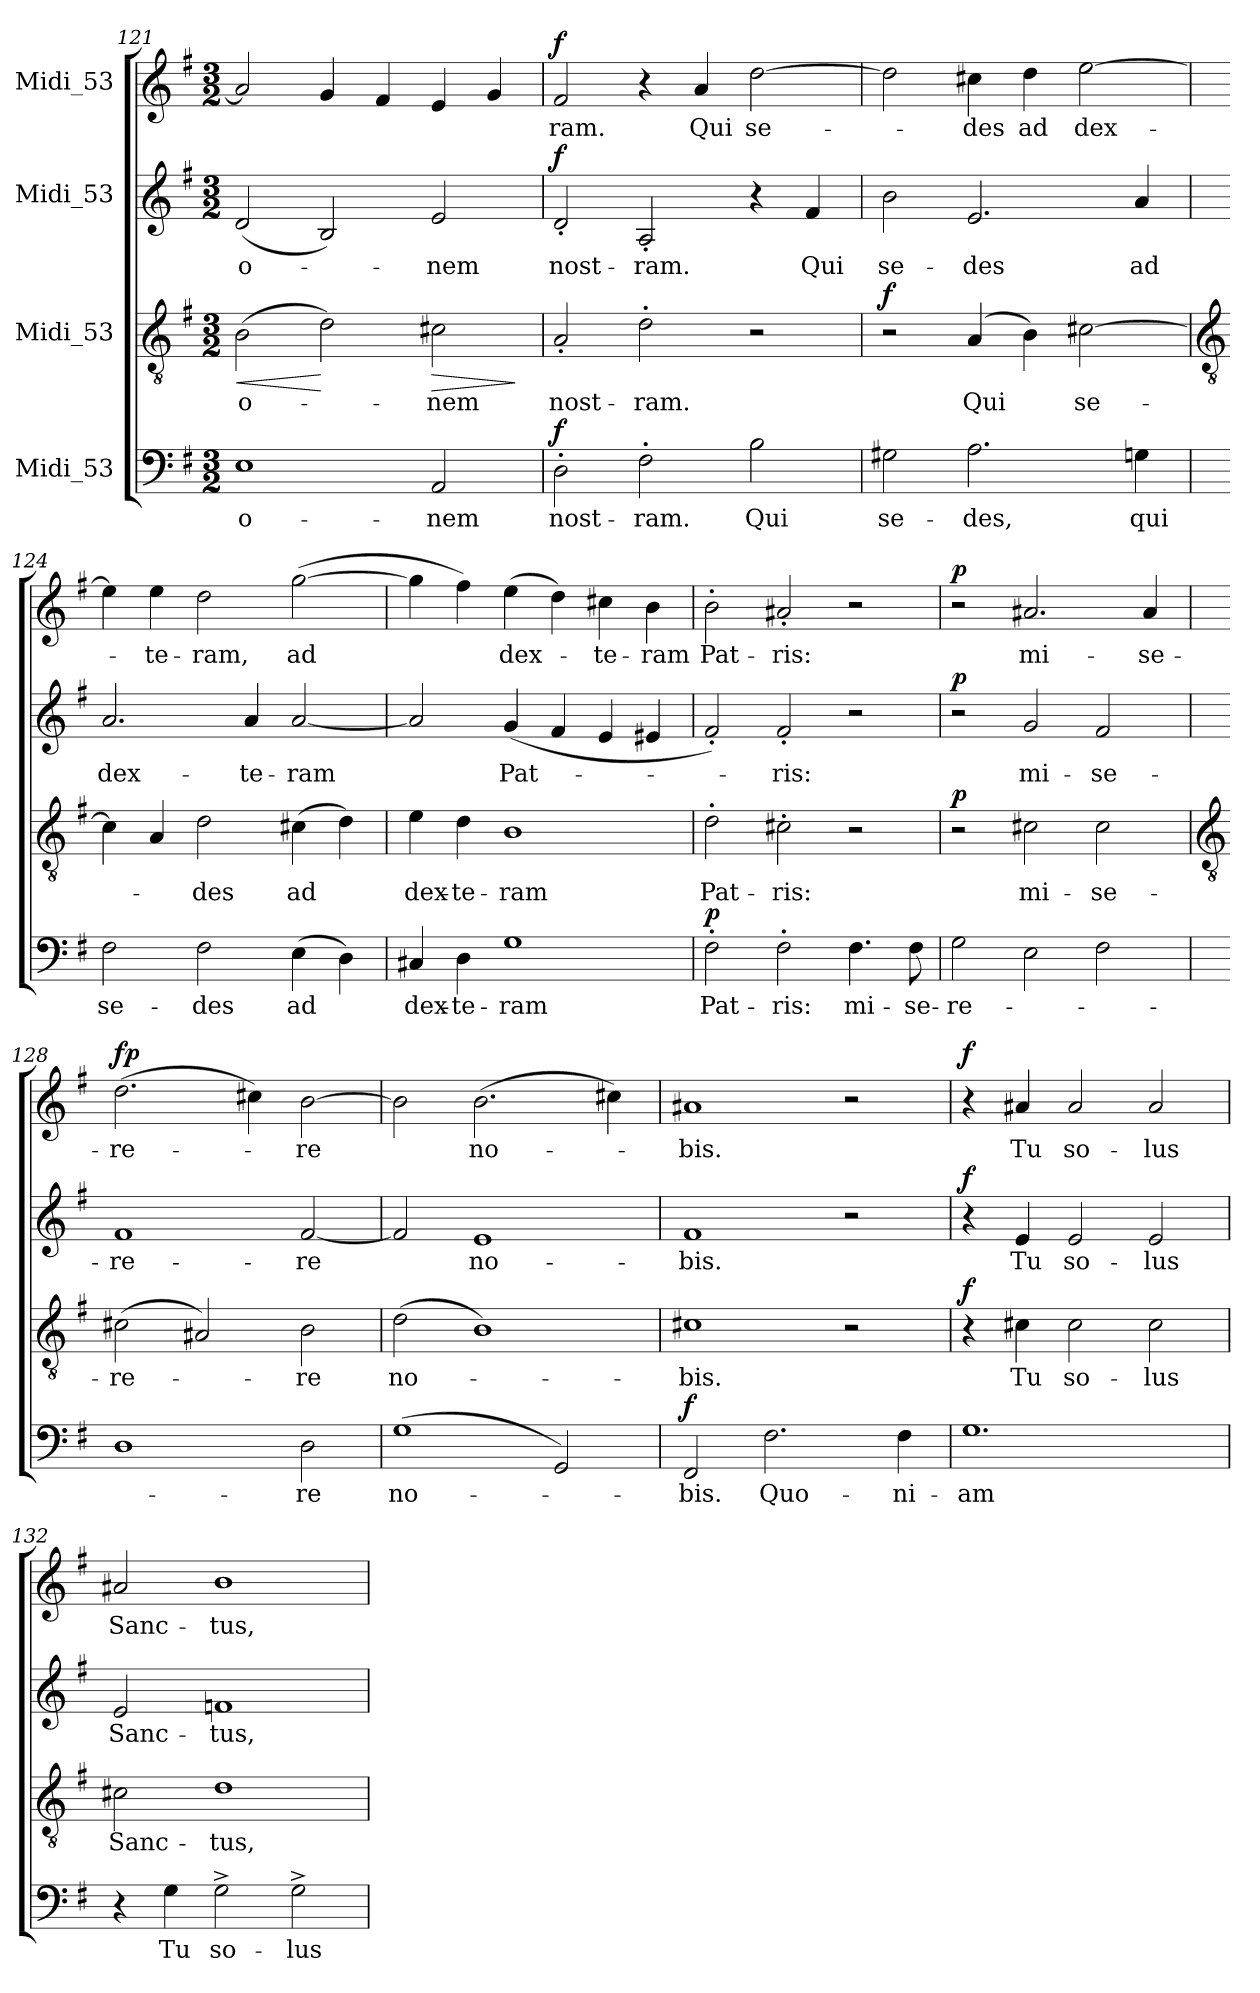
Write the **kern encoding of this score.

**kern	**text	**dynam	**kern	**text	**dynam	**kern	**text	**dynam	**kern	**text	**dynam
*part4	*part4	*part4	*part3	*part3	*part3	*part2	*part2	*part2	*part1	*part1	*part1
*staff4	*staff4	*staff4	*staff3	*staff3	*staff3	*staff2	*staff2	*staff2	*staff1	*staff1	*staff1
*I"Midi_53	*	*	*I"Midi_53	*	*	*I"Midi_53	*	*	*I"Midi_53	*	*
*clefF4	*	*	*clefGv2	*	*	*clefG2	*	*	*clefG2	*	*
*k[f#]	*	*	*k[f#]	*	*	*k[f#]	*	*	*k[f#]	*	*
*G:	*	*	*G:	*	*	*G:	*	*	*G:	*	*
*M3/2	*	*	*M3/2	*	*	*M3/2	*	*	*M3/2	*	*
=121	=121	=121	=121	=121	=121	=121	=121	=121	=121	=121	=121
!	!LO:LY:b	!	!	!LO:LY:b	!LO:HP:b	!	!LO:LY:b	!	!	!	!
1E	-o-	.	(>2B\	-o-	<	(<2d/	-o-	.	2a/]	.	.
.	.	.	2d\)	.	[	2B/)	.	.	4g/	.	.
.	.	.	.	.	.	.	.	.	4f#/	.	.
!	!LO:LY:b	!	!	!LO:LY:b	!LO:HP:b	!	!LO:LY:b	!	!	!	!
2AA/	-nem	.	2c#X\	-nem	>	2e/	-nem	.	4e/	.	.
.	.	.	.	.	.	.	.	.	4g/	.	.
.	.	.	.	.	]	.	.	.	.	.	.
=122	=122	=122	=122	=122	=122	=122	=122	=122	=122	=122	=122
!	!LO:LY:b	!LO:DY:a	!	!LO:LY:b	!	!	!LO:LY:b	!LO:DY:a	!	!LO:LY:b	!LO:DY:a
2D'\	nost-	f	2A'/	nost-	.	2d'/	nost-	f	2f#/	-ram.	f
!	!LO:LY:b	!	!	!LO:LY:b	!	!	!LO:LY:b	!	!	!	!
2F#'\	-ram.	.	2d'\	-ram.	.	2A'/	-ram.	.	4r	.	.
!	!	!	!	!	!	!	!	!	!	!LO:LY:b	!
.	.	.	.	.	.	.	.	.	4a/	Qui	.
!	!LO:LY:b	!	!	!	!	!	!	!	!	!LO:LY:b	!
2B\	Qui	.	2r	.	.	4r	.	.	[2dd\	se-	.
!	!	!	!	!	!	!	!LO:LY:b	!	!	!	!
.	.	.	.	.	.	4f#/	Qui	.	.	.	.
=123	=123	=123	=123	=123	=123	=123	=123	=123	=123	=123	=123
!	!LO:LY:b	!	!	!	!LO:DY:a	!	!LO:LY:b	!	!	!	!
2G#X\	se-	.	2r	.	f	2b\	se-	.	2dd\]	.	.
!	!LO:LY:b	!	!	!LO:LY:b	!	!	!LO:LY:b	!	!	!LO:LY:b	!
2.A\	-des,	.	(<4A/	Qui	.	2.e/	-des	.	4cc#X\	-des	.
!	!	!	!	!	!	!	!	!	!	!LO:LY:b	!
.	.	.	4B\)	.	.	.	.	.	4dd\	ad	.
!	!	!	!	!LO:LY:b	!	!	!	!	!	!LO:LY:b	!
.	.	.	[2c#X\	se-	.	.	.	.	[2ee\	dex-	.
!	!LO:LY:b	!	!	!	!	!	!LO:LY:b	!	!	!	!
4Gn\	qui	.	.	.	.	4a/	ad	.	.	.	.
!!LO:LB:g=z
=124	=124	=124	=124	=124	=124	=124	=124	=124	=124	=124	=124
*	*	*	*clefGv2	*	*	*	*	*	*	*	*
!	!LO:LY:b	!	!	!	!	!	!LO:LY:b	!	!	!	!
2F#\	se-	.	4c#\]	.	.	2.a/	dex-	.	4ee\]	.	.
!	!	!	!	!	!	!	!	!	!	!LO:LY:b	!
.	.	.	4A/	.	.	.	.	.	4ee\	-te-	.
!	!LO:LY:b	!	!	!LO:LY:b	!	!	!	!	!	!LO:LY:b	!
2F#\	-des	.	2d\	-des	.	.	.	.	2dd\	-ram,	.
!	!	!	!	!	!	!	!LO:LY:b	!	!	!	!
.	.	.	.	.	.	4a/	-te-	.	.	.	.
!	!LO:LY:b	!	!	!LO:LY:b	!	!	!LO:LY:b	!	!	!LO:LY:b	!
(>4E\	ad	.	(>4c#X\	ad	.	[2a/	-ram	.	(>[2gg\	ad	.
4D\)	.	.	4d\)	.	.	.	.	.	.	.	.
=125	=125	=125	=125	=125	=125	=125	=125	=125	=125	=125	=125
!	!LO:LY:b	!	!	!LO:LY:b	!	!	!	!	!	!	!
4C#X/	dex-	.	4e\	dex-	.	2a/]	.	.	4gg\]	.	.
!	!LO:LY:b	!	!	!LO:LY:b	!	!	!	!	!	!	!
4D\	-te-	.	4d\	-te-	.	.	.	.	4ff#\)	.	.
!	!LO:LY:b	!	!	!LO:LY:b	!	!	!LO:LY:b	!	!	!LO:LY:b	!
1G	-ram	.	1B	-ram	.	(<4g/	Pat-	.	(>4ee\	dex-	.
.	.	.	.	.	.	4f#/	.	.	4dd\)	.	.
!	!	!	!	!	!	!	!	!	!	!LO:LY:b	!
.	.	.	.	.	.	4e/	.	.	4cc#X\	-te-	.
!	!	!	!	!	!	!	!	!	!	!LO:LY:b	!
.	.	.	.	.	.	4e#X/	.	.	4b\	-ram	.
=126	=126	=126	=126	=126	=126	=126	=126	=126	=126	=126	=126
!	!LO:LY:b	!LO:DY:a	!	!LO:LY:b	!	!	!	!	!	!LO:LY:b	!
2F#'\	Pat-	p	2d'\	Pat-	.	2f#'/)	.	.	2b'\	Pat-	.
!	!LO:LY:b	!	!	!LO:LY:b	!	!	!LO:LY:b	!	!	!LO:LY:b	!
2F#'\	-ris:	.	2c#X'\	-ris:	.	2f#'/	-ris:	.	2a#X'/	-ris:	.
!	!LO:LY:b	!	!	!	!	!	!	!	!	!	!
4.F#\	mi-	.	2r	.	.	2r	.	.	2r	.	.
!	!LO:LY:b	!	!	!	!	!	!	!	!	!	!
8F#\	-se-	.	.	.	.	.	.	.	.	.	.
=127	=127	=127	=127	=127	=127	=127	=127	=127	=127	=127	=127
!	!LO:LY:b	!	!	!	!LO:DY:a	!	!	!LO:DY:a	!	!	!LO:DY:a
2G\	-re-	.	2r	.	p	2r	.	p	2r	.	p
!	!	!	!	!LO:LY:b	!	!	!LO:LY:b	!	!	!LO:LY:b	!
2E\	.	.	2c#X\	mi-	.	2g/	mi-	.	2.a#X/	mi-	.
!	!	!	!	!LO:LY:b	!	!	!LO:LY:b	!	!	!	!
2F#\	.	.	2c#\	-se-	.	2f#/	-se-	.	.	.	.
!	!	!	!	!	!	!	!	!	!	!LO:LY:b	!
.	.	.	.	.	.	.	.	.	4a#/	-se-	.
!!LO:LB:g=z
=128	=128	=128	=128	=128	=128	=128	=128	=128	=128	=128	=128
*	*	*	*clefGv2	*	*	*	*	*	*	*	*
!	!	!	!	!LO:LY:b	!	!	!LO:LY:b	!	!	!LO:LY:b	!LO:DY:a
1D	.	.	(<2c#X\	-re-	.	1f#	-re-	.	(>2.dd\	-re-	fp
.	.	.	2A#X/)	.	.	.	.	.	.	.	.
.	.	.	.	.	.	.	.	.	4cc#X\)	.	.
!	!LO:LY:b	!	!	!LO:LY:b	!	!	!LO:LY:b	!	!	!LO:LY:b	!
2D\	-re	.	2B\	-re	.	[2f#/	-re	.	[2b\	-re	.
=129	=129	=129	=129	=129	=129	=129	=129	=129	=129	=129	=129
!	!LO:LY:b	!	!	!LO:LY:b	!	!	!	!	!	!	!
(<1G	no-	.	(>2d\	no-	.	2f#/]	.	.	2b\]	.	.
!	!	!	!	!	!	!	!LO:LY:b	!	!	!LO:LY:b	!
.	.	.	1B)	.	.	1e	no-	.	(>2.b\	no-	.
2GG/)	.	.	.	.	.	.	.	.	.	.	.
.	.	.	.	.	.	.	.	.	4cc#X\)	.	.
=130	=130	=130	=130	=130	=130	=130	=130	=130	=130	=130	=130
!	!LO:LY:b	!LO:DY:a	!	!LO:LY:b	!	!	!LO:LY:b	!	!	!LO:LY:b	!
2FF#/	-bis.	f	1c#X	-bis.	.	1f#	-bis.	.	1a#X	-bis.	.
!	!LO:LY:b	!	!	!	!	!	!	!	!	!	!
2.F#\	Quo-	.	.	.	.	.	.	.	.	.	.
.	.	.	2r	.	.	2r	.	.	2r	.	.
!	!LO:LY:b	!	!	!	!	!	!	!	!	!	!
4F#\	-ni-	.	.	.	.	.	.	.	.	.	.
=131	=131	=131	=131	=131	=131	=131	=131	=131	=131	=131	=131
!	!LO:LY:b	!	!	!	!LO:DY:a	!	!	!LO:DY:a	!	!	!LO:DY:a
1.G	-am	.	4r	.	f	4r	.	f	4r	.	f
!	!	!	!	!LO:LY:b	!	!	!LO:LY:b	!	!	!LO:LY:b	!
.	.	.	4c#X\	Tu	.	4e/	Tu	.	4a#X/	Tu	.
!	!	!	!	!LO:LY:b	!	!	!LO:LY:b	!	!	!LO:LY:b	!
.	.	.	2c#\	so-	.	2e/	so-	.	2a#/	so-	.
!	!	!	!	!LO:LY:b	!	!	!LO:LY:b	!	!	!LO:LY:b	!
.	.	.	2c#\	-lus	.	2e/	-lus	.	2a#/	-lus	.
=132	=132	=132	=132	=132	=132	=132	=132	=132	=132	=132	=132
!	!	!	!	!LO:LY:b	!	!	!LO:LY:b	!	!	!LO:LY:b	!
4r	.	.	2c#X\	Sanc-	.	2e/	Sanc-	.	2a#X/	Sanc-	.
!	!LO:LY:b	!	!	!	!	!	!	!	!	!	!
4G\	Tu	.	.	.	.	.	.	.	.	.	.
!	!LO:LY:b	!	!	!LO:LY:b	!	!	!LO:LY:b	!	!	!LO:LY:b	!
2G^\	so-	.	1d	-tus,	.	1fn	-tus,	.	1b	-tus,	.
!	!LO:LY:b	!	!	!	!	!	!	!	!	!	!
2G^\	-lus	.	.	.	.	.	.	.	.	.	.
=	=	=	=	=	=	=	=	=	=	=	=
*-	*-	*-	*-	*-	*-	*-	*-	*-	*-	*-	*-
